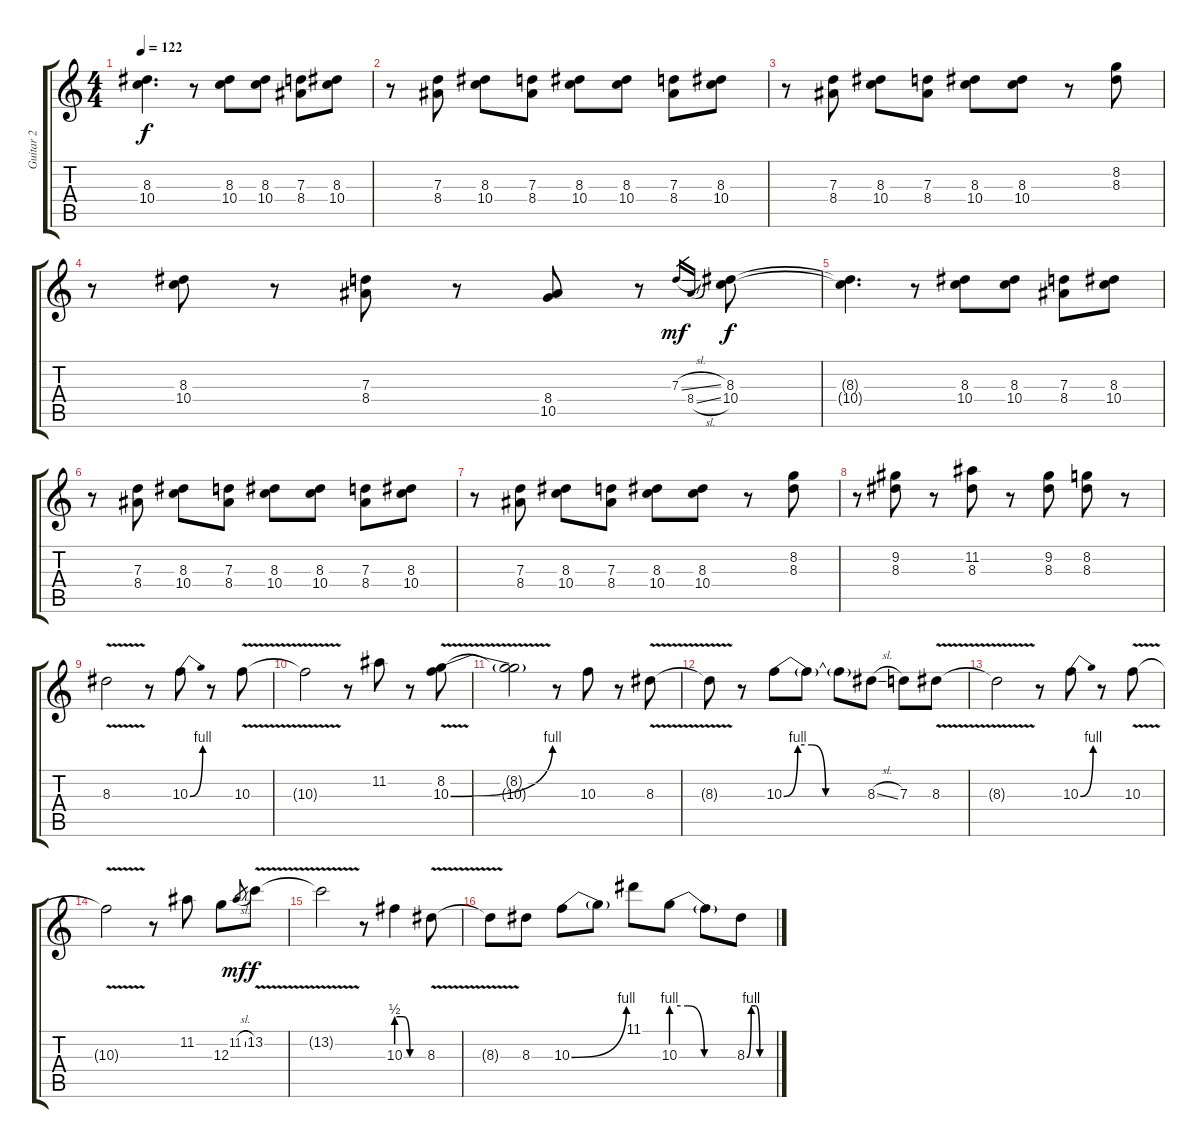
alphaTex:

\track ("Guitar 2" "Guitar 2") {instrument electricguitarclean}
\staff {score tabs}
\tuning (E4 B3 G3 D3 A2 E2) {hide}
\ts (4 4)
\tempo 122
\clef g2
\ks c
(8.3{t} 10.4{t}).4{d dy f} r.8 (8.3 10.4).8 (8.3 10.4).8 (7.3 8.4).8 (8.3 10.4).8 |
r.8 (7.3 8.4).8 (8.3 10.4).8 (7.3 8.4).8 (8.3 10.4).8 (8.3 10.4).8 (7.3 8.4).8 (8.3 10.4).8 |
r.8 (7.3 8.4).8 (8.3 10.4).8 (7.3 8.4).8 (8.3 10.4).8 (8.3 10.4).8 r.8 (8.2 8.3).8 |
r.8 (8.3 10.4).8 r.8 (7.3 8.4).8 r.8 (8.4 10.5).8 r.8 7.3{sl}.16{gr dy mf} 8.4{sl}.16{gr} (8.3 10.4).8{dy f} |
(8.3{t} 10.4{t}).4{d} r.8 (8.3 10.4).8 (8.3 10.4).8 (7.3 8.4).8 (8.3 10.4).8 |
r.8 (7.3 8.4).8 (8.3 10.4).8 (7.3 8.4).8 (8.3 10.4).8 (8.3 10.4).8 (7.3 8.4).8 (8.3 10.4).8 |
r.8 (7.3 8.4).8 (8.3 10.4).8 (7.3 8.4).8 (8.3 10.4).8 (8.3 10.4).8 r.8 (8.2 8.3).8 |
r.8 (9.2 8.3).8 r.8 (11.2 8.3).8 r.8 (9.2 8.3).8 (8.2 8.3).8 r.8 |
8.3{v}.2 r.8 10.3{be (bend 0 0 60 4)}.8 r.8 10.3{v}.8 |
10.3{t}.2 r.8 11.2.8 r.8 (8.2 10.3{be (bend 0 0 60 4) v}).8 |
(8.2{t} 10.3{t}).2 r.8 10.3.8 r.8 8.3{v}.8 |
8.3{t}.8 r.8 10.3{be (custom 0 0 10 4 20 4 30 0 60 0)}.8 10.3{t}.8 10.3{t}.8 8.3{sl}.8 7.3.8 8.3{v}.8 |
8.3{t}.2 r.8 10.3{be (bend 0 0 60 4)}.8 r.8 10.3{v}.8 |
10.3{t}.2 r.8 11.2.8 12.3.8 11.2{sl}.8{gr dy mf} 13.2{v}.8{dy f} |
13.2{t}.2 r.8 10.3{be (custom 0 2 15 2 30 0 60 0)}.4 8.3{v}.8 |
8.3{t}.8 8.3.8 10.3{be (bend 0 0 60 4)}.8 10.3{t}.8 11.1.8 10.3{be (custom 0 4 15 4 30 0 60 0)}.8 10.3{t}.8 8.3{be (custom 0 0 10 4 20 4 30 0 60 0)}.8
